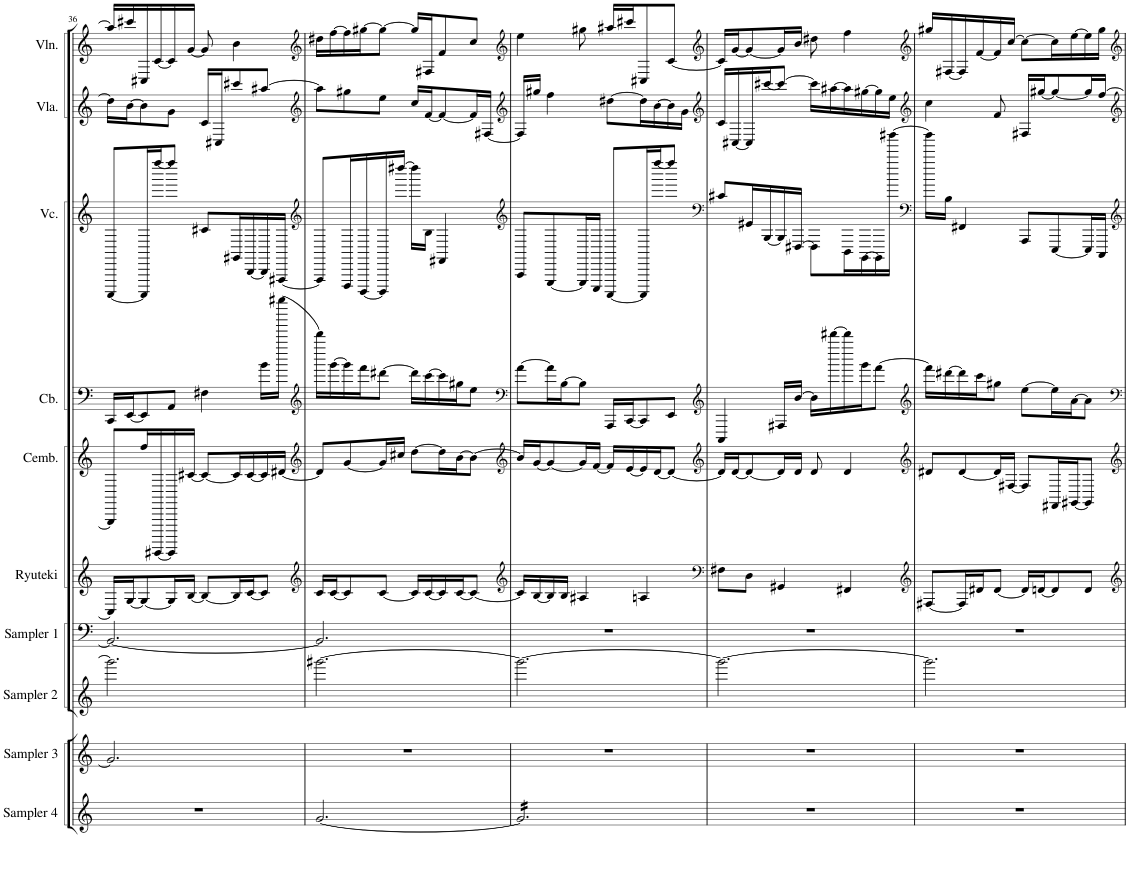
**kern	**kern	**kern	**kern	**kern	**kern	**kern	**kern	**kern	**kern
*part10	*part9	*part8	*part7	*part6	*part5	*part4	*part3	*part2	*part1
*staff10	*staff9	*staff8	*staff7	*staff6	*staff5	*staff4	*staff3	*staff2	*staff1
*I"Sampler 4	*I"Sampler 3	*I"Sampler 2	*I"Sampler 1	*I"Ryuteki	*I"Cembalo	*I"Contrabass	*I"Violincello	*I"Viola	*I"Violin
*I'Sampler 4	*I'Sampler 3	*I'Sampler 2	*I'Sampler 1	*I'Ryuteki	*I'Cemb.	*I'Cb.	*I'Vc.	*I'Vla.	*I'Vln.
!!LO:PB:g=z
*clefG2	*clefG2	*clefG2	*clefF4	*clefG2	*clefG2	*clefF4	*clefG2	*clefG2	*clefG2
*Trd4c7	*Trd4c7	*	*	*	*	*Trd7c12	*	*	*
*k[]	*k[]	*k[]	*k[]	*k[]	*k[]	*k[]	*k[]	*k[]	*k[]
*M6/8	*M6/8	*M6/8	*M6/8	*M6/8	*M6/8	*M6/8	*M6/8	*M6/8	*M6/8
=36	=36	=36	=36	=36	=36	=36	=36	=36	=36
2.r	2.g/]	2.ggg#\]	2.BB-/_	16C/LL]	8GGG#/L]	16CC/LL	[8AAAA/L	16dd#\LL]	16aa#/LL]
.	.	.	.	[16G/J	.	[16EE/J	.	[16b\J	16ccc#X/
.	.	.	.	8G/_	16ff/L	8EE/]	16AAAA/L]	8b\]	16C#X/
.	.	.	.	.	[16CCCC#X/	.	[16ffff/J	.	[16c/
.	.	.	.	16G/L]	16CCCC#/]	8AA/J	8ffff/J]	8g\J	16c/]
.	.	.	.	[16B/JJ	[16c#X/JJ	.	.	.	[16g/JJ
.	.	.	.	8B/L_	8c#/L_	4F#X\	8c#X/L	16c/LL	8g/]
.	.	.	.	.	.	.	.	16C#X/J	.
.	.	.	.	16B/L]	16c#/L]	.	16GG#X/L	8ccc#X/	4b\
.	.	.	.	[16c/J	[16c#/	.	[16BBB/	.	.
.	.	.	.	8c/J]	16c#/]	16b\LL	16BBB/]	[8aa#X/J	.
.	.	.	.	.	[16d#X/JJ	[16ddddd#X\JJ	[16FFF#X/JJ	.	.
=37	=37	=37	=37	=37	=37	=37	=37	=37	=37
*	*	*	*	*clefG2	*clefG2	*clefG2	*clefG2	*clefG2	*clefG2
[2.g/	2.r	[2.ggg#X\	2.BB-/]	16c/LL	8d#/L]	16ddddd#\LL]	8FFF#/L]	8aa#\L]	16dd#X\LL
.	.	.	.	[16c/J	.	[16ggg\	.	.	[16ff\
.	.	.	.	8c/]	[8g/	16ggg\]	16DDD/L	8gg#X\	16ff\]
.	.	.	.	.	.	16fff\J	[16BBBB/	.	[16gg#X\J
.	.	.	.	[8c/J	16g/L]	[8ddd#X\J	16BBBB/]	8ee\J	8gg#\J_
.	.	.	.	.	16cc#X/JJ	.	[16dddd#X/JJ	.	.
.	.	.	.	16c/LL]	[8dd\L	16ddd#\LL]	16dddd#\LL]	16cc/LL	16gg#/LL]
.	.	.	.	[16c/	.	[16ccc\	16B\JJ	[16f/J	16F#X/J
.	.	.	.	16c/]	16dd\L]	16ccc\]	4FF#X/	8f/_	8f/
.	.	.	.	[16c/J	[16b\J	16gg#X\J	.	.	.
.	.	.	.	8c/J_	8b\J_	8ee\J	.	16f/L]	8cc/J
.	.	.	.	.	.	.	.	[16F#X/JJ	.
=38	=38	=38	=38	=38	=38	=38	=38	=38	=38
*	*	*	*	*clefG2	*clefG2	*clefF4	*clefG2	*clefG2	*clefG2
*tremolo	*	*	*	*	*	*	*	*	*
16g/]LL	2.r	2.ggg#\_	2.r	16c/LL]	16b/LL]	[8a\L	8AAA/L	16F#/LL]	4ee\
16g/	.	.	.	[16B/	[16g/J	.	.	16gg#X/JJ	.
16g/	.	.	.	16B/]	8g/_	16a\L]	[8EEE/	4ff\	.
16g/	.	.	.	16B/JJ	.	[16B\J	.	.	.
16g/	.	.	.	4A#X/	16g/L]	8B\J]	16EEE/L]	.	8gg#X\
16g/	.	.	.	.	[16f/JJ	.	16CCC/JJ	.	.
16g/	.	.	.	.	16f/LL]	16AAA/LL	[8AAAA/L	[8dd#X\L	16aa#X/LL
16g/	.	.	.	.	[16e/	[16CC/J	.	.	16ccc#X/J
16g/	.	.	.	4An/	16e/]	8CC/]	16AAAA/L]	16dd#\L]	8C#X/
16g/	.	.	.	.	[16d/J	.	[16ffff/J	[16b\	.
16g/	.	.	.	.	8d/J_	8EE/J	8ffff/J]	16b\]	[8c/J
16g/JJ	.	.	.	.	.	.	.	16g\JJ	.
*Xtremolo	*	*	*	*	*	*	*	*	*
=39	=39	=39	=39	=39	=39	=39	=39	=39	=39
*	*	*	*	*clefF4	*clefG2	*clefG2	*clefF4	*clefG2	*clefG2
2.r	2.r	2.ggg#\_	2.r	8F#X\L	16d/LL]	4AA/	8c#X/L	16c/LL	16c/LL]
.	.	.	.	.	[16d/J	.	.	[16C#X/	[16g/J
.	.	.	.	8D\J	8d/_	.	16GG#X/L	16C#/]	8g/_
.	.	.	.	.	.	.	[16BBB/	[16ccc#X/J	.
.	.	.	.	4GG#X/	16d/L]	16F#X/LL	16BBB/]	8ccc#/J_	16g/L]
.	.	.	.	.	16d/JJ	[16b/JJ	[16FFF#X/JJ	.	16b/JJ
.	.	.	.	.	8d/	16b\LL]	8FFF#\L]	16ccc#\LL]	8dd#X\
.	.	.	.	.	.	[16ddddd#X\	.	[16aa#X\	.
.	.	.	.	4FF#X/	4d/	16ddddd#\]	16DDD\L	16aa#\]	4ff\
.	.	.	.	.	.	16ggg\J	[16BBBB\	[16gg#X\	.
.	.	.	.	.	.	[8fff\J	16BBBB\]	16gg#\]	.
.	.	.	.	.	.	.	[16dddd#X\JJ	16ee\JJ	.
=40	=40	=40	=40	=40	=40	=40	=40	=40	=40
*	*	*	*	*clefG2	*clefG2	*clefG2	*clefF4	*clefG2	*clefG2
2.r	2.r	2.ggg#\]	2.r	[8F#X/L	8d#X/L	16fff\LL]	16dddd#\LL]	4cc\	16gg#X/LL
.	.	.	.	.	.	[16ddd#X\	16B\JJ	.	[16F#X/
.	.	.	.	16F#/L]	[8d#/	16ddd#\]	4FF#X/	.	16F#/]
.	.	.	.	16d#X/J	.	16ccc\J	.	.	[16f/
.	.	.	.	[8d#/J	16d#/L]	8gg#X\J	.	8f/	16f/]
.	.	.	.	.	[16F#X/JJ	.	.	.	[16cc/JJ
.	.	.	.	16d#/LL]	8F#/L]	[8ee\L	8AAA/L	16F#X/LL	8cc\L_
.	.	.	.	[16dn/J	.	.	.	[16gg#X/J	.
.	.	.	.	8d/]	16FF#X/L	16ee\L]	[8EEE/	8gg#/_	16cc\L]
.	.	.	.	.	[16GG#X/J	[16a\J	.	.	[16ee\
.	.	.	.	8d/J	8GG#/J]	8a\J]	16EEE/L]	16gg#/L]	16ee\]
.	.	.	.	.	.	.	16CCC/JJ	[16ff/JJ	16gg#\JJ
=	=	=	=	=	=	=	=	=	=
*-	*-	*-	*-	*-	*-	*-	*-	*-	*-
